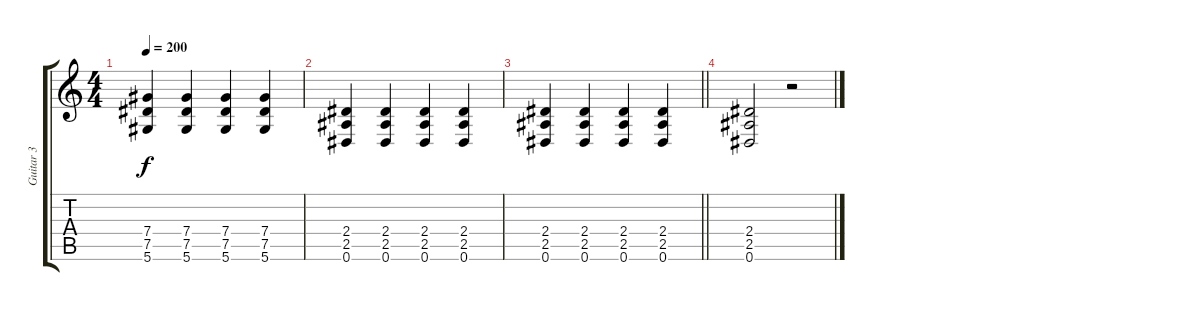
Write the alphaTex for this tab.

\track ("Guitar 3" "Guitar 3") {instrument distortionguitar}
\staff {score tabs}
\tuning (Eb4 Bb3 Gb3 Db3 Ab2 Eb2) {hide}
\ts (4 4)
\tempo 200
\clef g2
\ks c
(7.4{t} 7.5{t} 5.6{t}).4{dy f} (7.4 7.5 5.6).4 (7.4 7.5 5.6).4 (7.4 7.5 5.6).4 |
(2.4 2.5 0.6).4 (2.4 2.5 0.6).4 (2.4 2.5 0.6).4 (2.4 2.5 0.6).4 |
\barLineRight lightlight
(2.4 2.5 0.6).4 (2.4 2.5 0.6).4 (2.4 2.5 0.6).4 (2.4 2.5 0.6).4 |
(2.4 2.5 0.6).2 r.2
